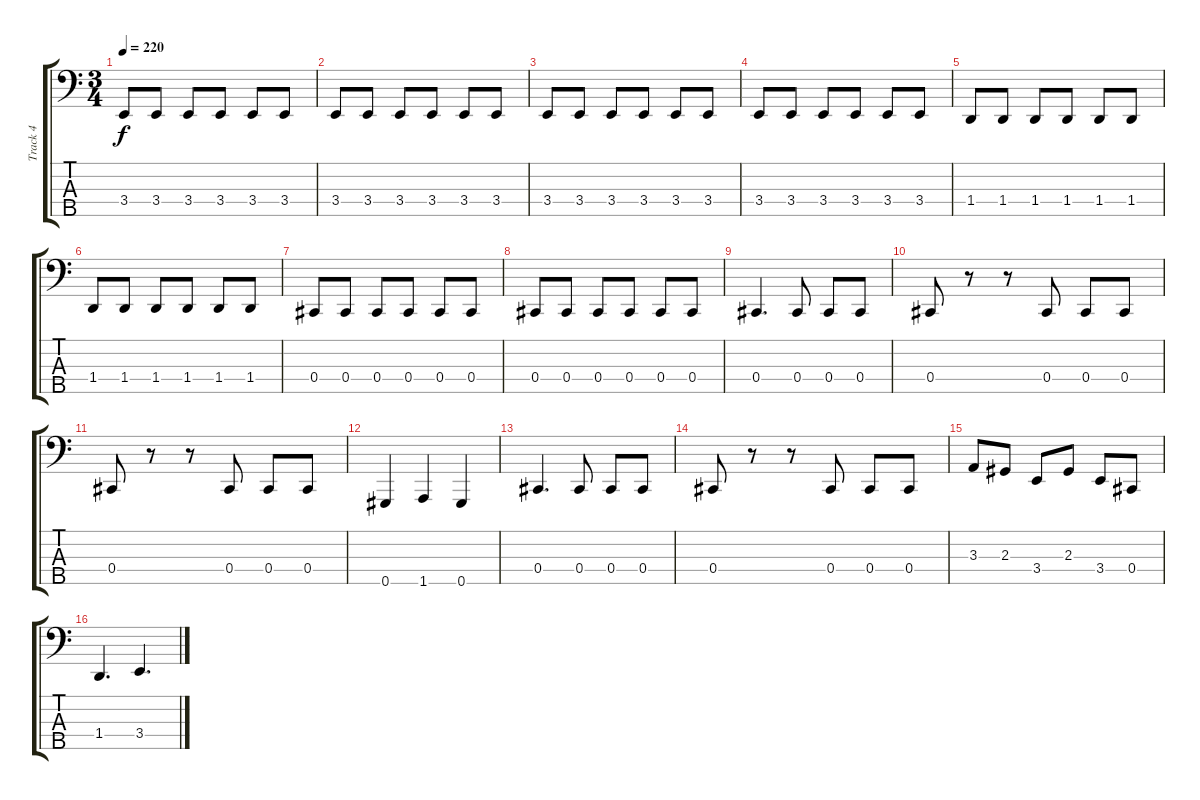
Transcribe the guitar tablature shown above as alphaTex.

\track ("Track 4" "Track 4") {instrument electricbassfinger}
\staff {score tabs}
\tuning (E2 B1 Gb1 Db1 Ab0) {hide}
\ts (3 4)
\tempo 220
\clef f4
\ks c
3.4.8{dy f} 3.4.8 3.4.8 3.4.8 3.4.8 3.4.8 |
3.4.8 3.4.8 3.4.8 3.4.8 3.4.8 3.4.8 |
3.4.8 3.4.8 3.4.8 3.4.8 3.4.8 3.4.8 |
3.4.8 3.4.8 3.4.8 3.4.8 3.4.8 3.4.8 |
1.4.8 1.4.8 1.4.8 1.4.8 1.4.8 1.4.8 |
1.4.8 1.4.8 1.4.8 1.4.8 1.4.8 1.4.8 |
0.4.8 0.4.8 0.4.8 0.4.8 0.4.8 0.4.8 |
0.4.8 0.4.8 0.4.8 0.4.8 0.4.8 0.4.8 |
0.4.4{d} 0.4.8 0.4.8 0.4.8 |
0.4.8 r.8 r.8 0.4.8 0.4.8 0.4.8 |
0.4.8 r.8 r.8 0.4.8 0.4.8 0.4.8 |
0.5.4 1.5.4 0.5.4 |
0.4.4{d} 0.4.8 0.4.8 0.4.8 |
0.4.8 r.8 r.8 0.4.8 0.4.8 0.4.8 |
3.3.8 2.3.8 3.4.8 2.3.8 3.4.8 0.4.8 |
1.4.4{d} 3.4.4{d}
